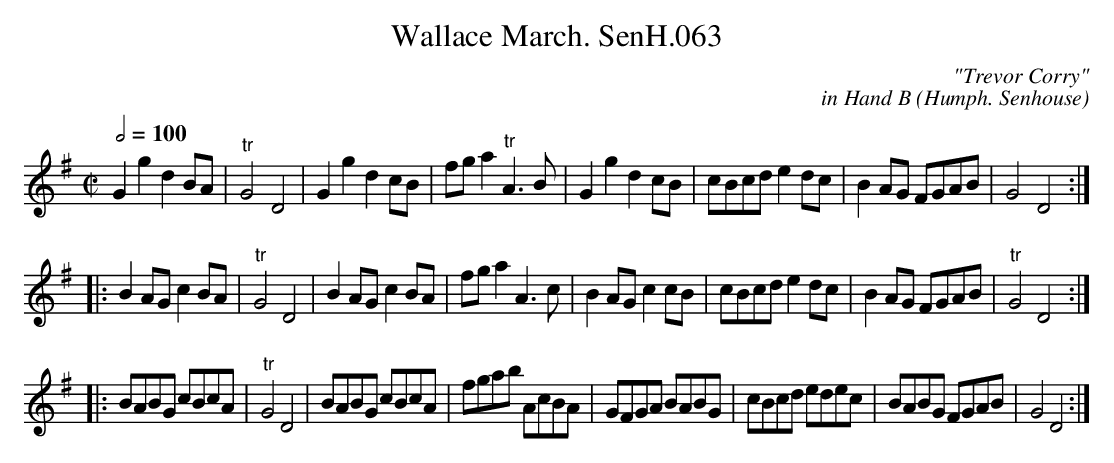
X:1
T:Wallace March. SenH.063
C:"Trevor Corry"
C:in Hand B (Humph. Senhouse)
Q:1/2=100
M:C|
L:1/8
K:G
G2g2d2BA | "^tr"G4D4 | G2g2d2cB | fg a2 "^tr"A3B | G2g2d2cB | cBcd e2dc | B2AG FGAB | G4D4 :|
|: B2AG c2BA | "^tr"G4D4 | B2AG c2 BA | fg a2 A3c | B2AG c2 cB | cBcd e2dc | B2AG FGAB | "^tr"G4D4 :|
|: BABG cBcA | "^tr"G4D4 | BABG cBcA | fgab AcBA | GFGA BABG | cBcd edec | BABG FGAB | G4 D4 :|
